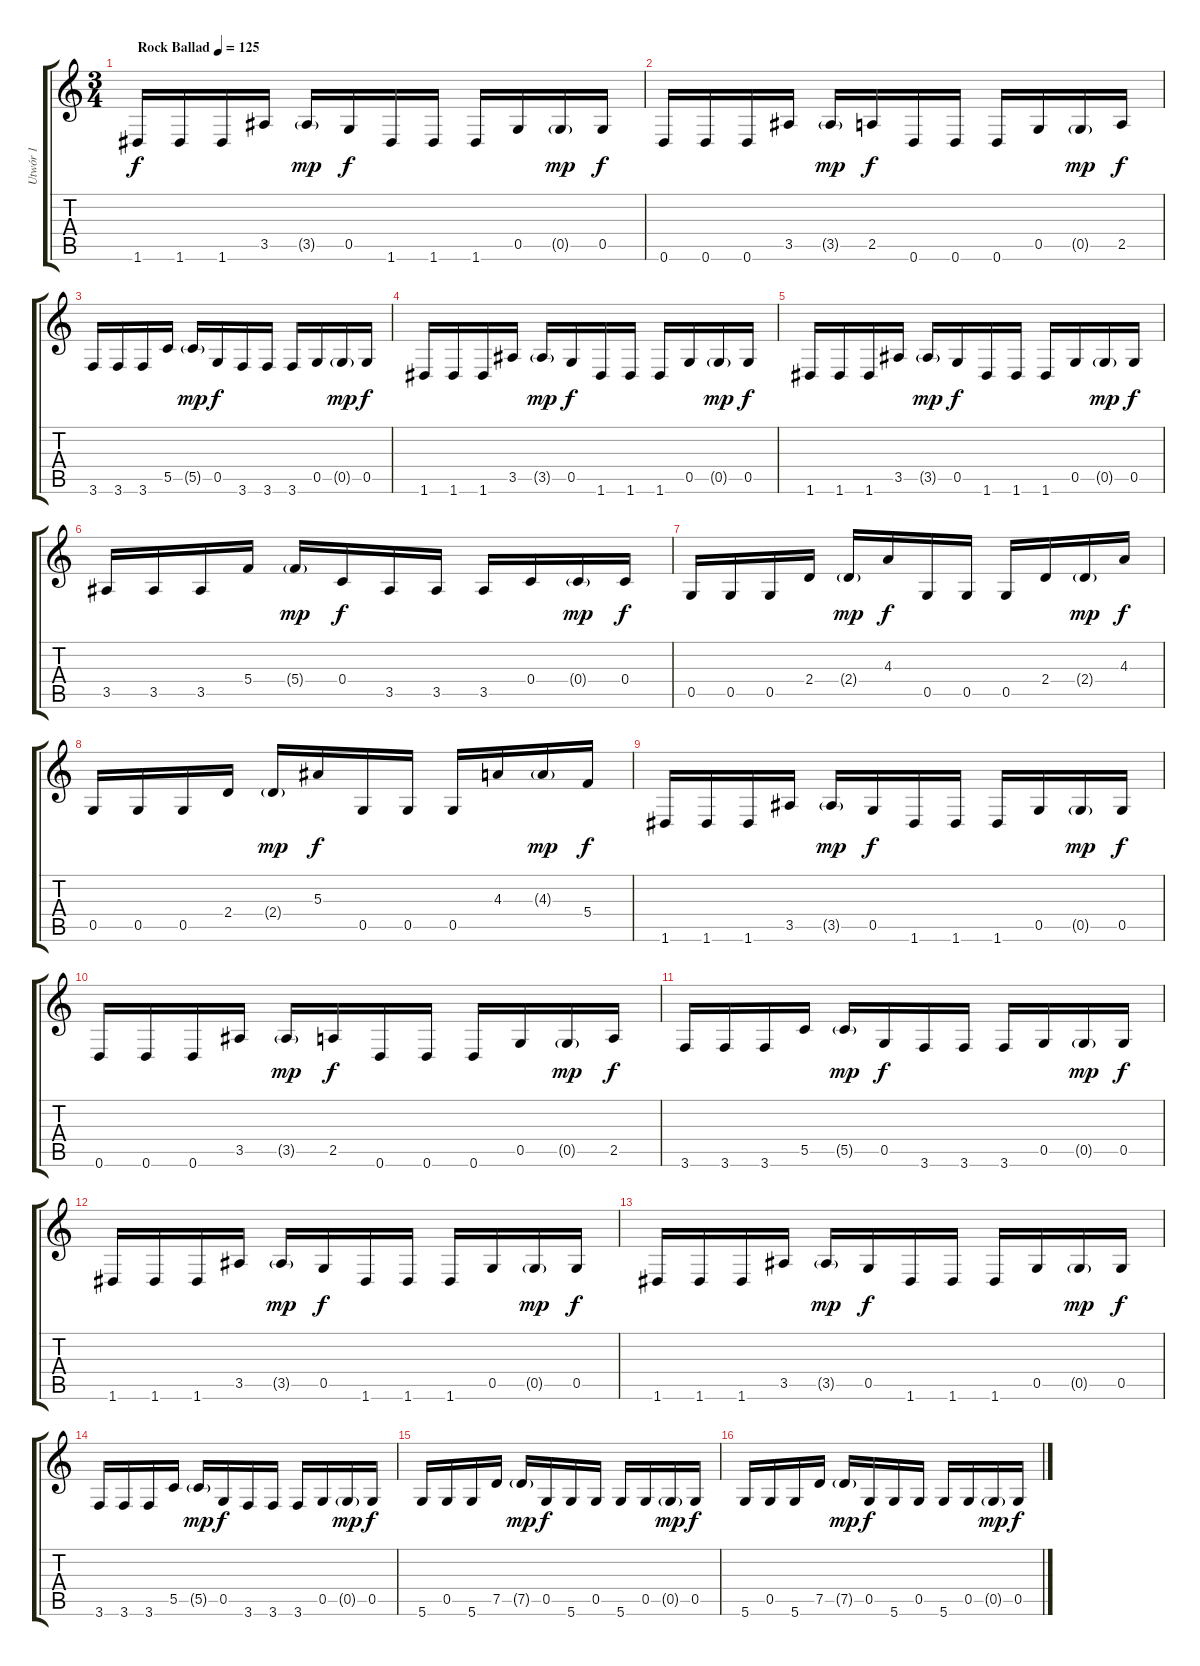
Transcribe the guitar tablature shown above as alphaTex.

\track ("Utwór 1" "Utwór 1") {instrument distortionguitar}
\staff {score tabs}
\tuning (D4 A3 F3 C3 G2 D2) {hide}
\ts (3 4)
\tempo (125 "Rock Ballad")
\clef g2
\ks c
1.6.16{dy f instrument distortionguitar} 1.6.16 1.6.16 3.5.16 3.5{g}.16{dy mp} 0.5.16{dy f} 1.6.16 1.6.16 1.6.16 0.5.16 0.5{g}.16{dy mp} 0.5.16{dy f} |
0.6.16 0.6.16 0.6.16 3.5.16 3.5{g}.16{dy mp} 2.5.16{dy f} 0.6.16 0.6.16 0.6.16 0.5.16 0.5{g}.16{dy mp} 2.5.16{dy f} |
3.6.16 3.6.16 3.6.16 5.5.16 5.5{g}.16{dy mp} 0.5.16{dy f} 3.6.16 3.6.16 3.6.16 0.5.16 0.5{g}.16{dy mp} 0.5.16{dy f} |
1.6.16 1.6.16 1.6.16 3.5.16 3.5{g}.16{dy mp} 0.5.16{dy f} 1.6.16 1.6.16 1.6.16 0.5.16 0.5{g}.16{dy mp} 0.5.16{dy f} |
1.6.16 1.6.16 1.6.16 3.5.16 3.5{g}.16{dy mp} 0.5.16{dy f} 1.6.16 1.6.16 1.6.16 0.5.16 0.5{g}.16{dy mp} 0.5.16{dy f} |
3.5.16 3.5.16 3.5.16 5.4.16 5.4{g}.16{dy mp} 0.4.16{dy f} 3.5.16 3.5.16 3.5.16 0.4.16 0.4{g}.16{dy mp} 0.4.16{dy f} |
0.5.16 0.5.16 0.5.16 2.4.16 2.4{g}.16{dy mp} 4.3.16{dy f} 0.5.16 0.5.16 0.5.16 2.4.16 2.4{g}.16{dy mp} 4.3.16{dy f} |
0.5.16 0.5.16 0.5.16 2.4.16 2.4{g}.16{dy mp} 5.3.16{dy f} 0.5.16 0.5.16 0.5.16 4.3.16 4.3{g}.16{dy mp} 5.4.16{dy f} |
1.6.16 1.6.16 1.6.16 3.5.16 3.5{g}.16{dy mp} 0.5.16{dy f} 1.6.16 1.6.16 1.6.16 0.5.16 0.5{g}.16{dy mp} 0.5.16{dy f} |
0.6.16 0.6.16 0.6.16 3.5.16 3.5{g}.16{dy mp} 2.5.16{dy f} 0.6.16 0.6.16 0.6.16 0.5.16 0.5{g}.16{dy mp} 2.5.16{dy f} |
3.6.16 3.6.16 3.6.16 5.5.16 5.5{g}.16{dy mp} 0.5.16{dy f} 3.6.16 3.6.16 3.6.16 0.5.16 0.5{g}.16{dy mp} 0.5.16{dy f} |
1.6.16 1.6.16 1.6.16 3.5.16 3.5{g}.16{dy mp} 0.5.16{dy f} 1.6.16 1.6.16 1.6.16 0.5.16 0.5{g}.16{dy mp} 0.5.16{dy f} |
1.6.16 1.6.16 1.6.16 3.5.16 3.5{g}.16{dy mp} 0.5.16{dy f} 1.6.16 1.6.16 1.6.16 0.5.16 0.5{g}.16{dy mp} 0.5.16{dy f} |
3.6.16 3.6.16 3.6.16 5.5.16 5.5{g}.16{dy mp} 0.5.16{dy f} 3.6.16 3.6.16 3.6.16 0.5.16 0.5{g}.16{dy mp} 0.5.16{dy f} |
5.6.16 0.5.16 5.6.16 7.5.16 7.5{g}.16{dy mp} 0.5.16{dy f} 5.6.16 0.5.16 5.6.16 0.5.16 0.5{g}.16{dy mp} 0.5.16{dy f} |
5.6.16 0.5.16 5.6.16 7.5.16 7.5{g}.16{dy mp} 0.5.16{dy f} 5.6.16 0.5.16 5.6.16 0.5.16 0.5{g}.16{dy mp} 0.5.16{dy f}
